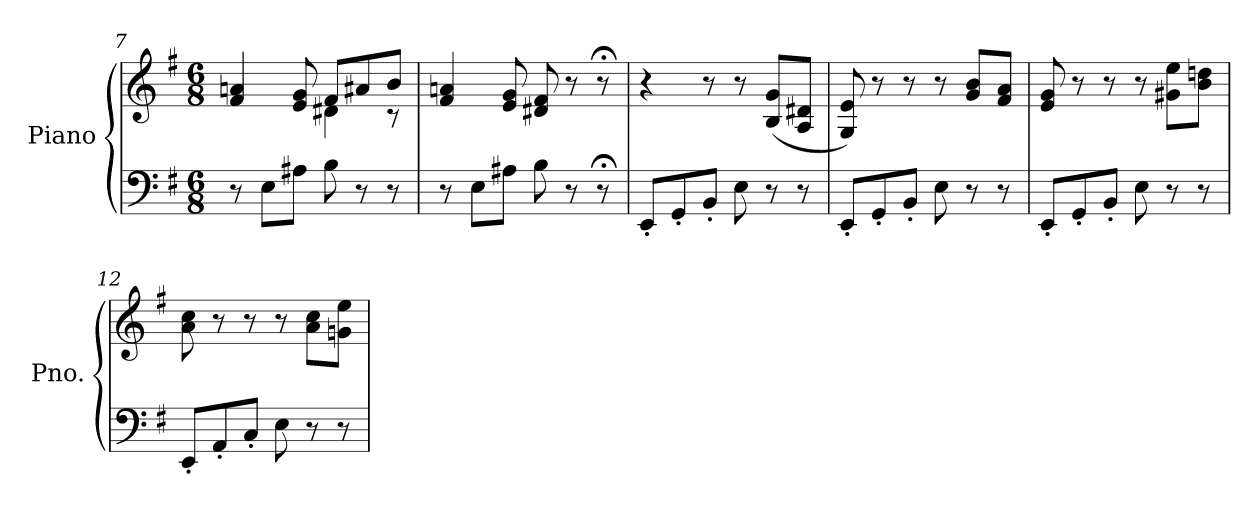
**kern	**kern
*part1	*part1
*staff2	*staff1
*I"Piano	*
*I'Pno.	*
!!LO:LB:g=z
*clefF4	*clefG2
*k[f#]	*k[f#]
*M6/8	*M6/8
=7	=7
*	*^
8r	4f#/ 4an/	4ryy
8E\L	.	.
8A#X\J	8e/ 8g/	8ryy
8B\	8f#/L	4d#X\
8r	8a#X/	.
8r	8b/J	8r
*	*v	*v
=8	=8
8r	4f#/ 4an/
8E\L	.
8A#X\J	8e/ 8g/
8B\	8d#X/ 8f#/
8r	8r
8r;<	8r;<
=9	=9
8EE'/L	4r
8GG'/	.
8BB'/J	8r
8E\	8r
8r	(<8B/ 8g/L
8r	8A/ 8d#X/J
=10	=10
8EE'/L	8G/ 8e/)
8GG'/	8r
8BB'/J	8r
8E\	8r
8r	8g/ 8b/L
8r	8f#/ 8a/J
=11	=11
8EE'/L	8e/ 8g/
8GG'/	8r
8BB'/J	8r
8E\	8r
8r	8g#X\ 8ee\L
8r	8b\ 8ddn\J
!!LO:LB:g=z
=12	=12
8EE'/L	8a\ 8cc\
8AA'/	8r
8C'/J	8r
8E\	8r
8r	8a\ 8cc\L
8r	8gn\ 8ee\J
=	=
*-	*-
